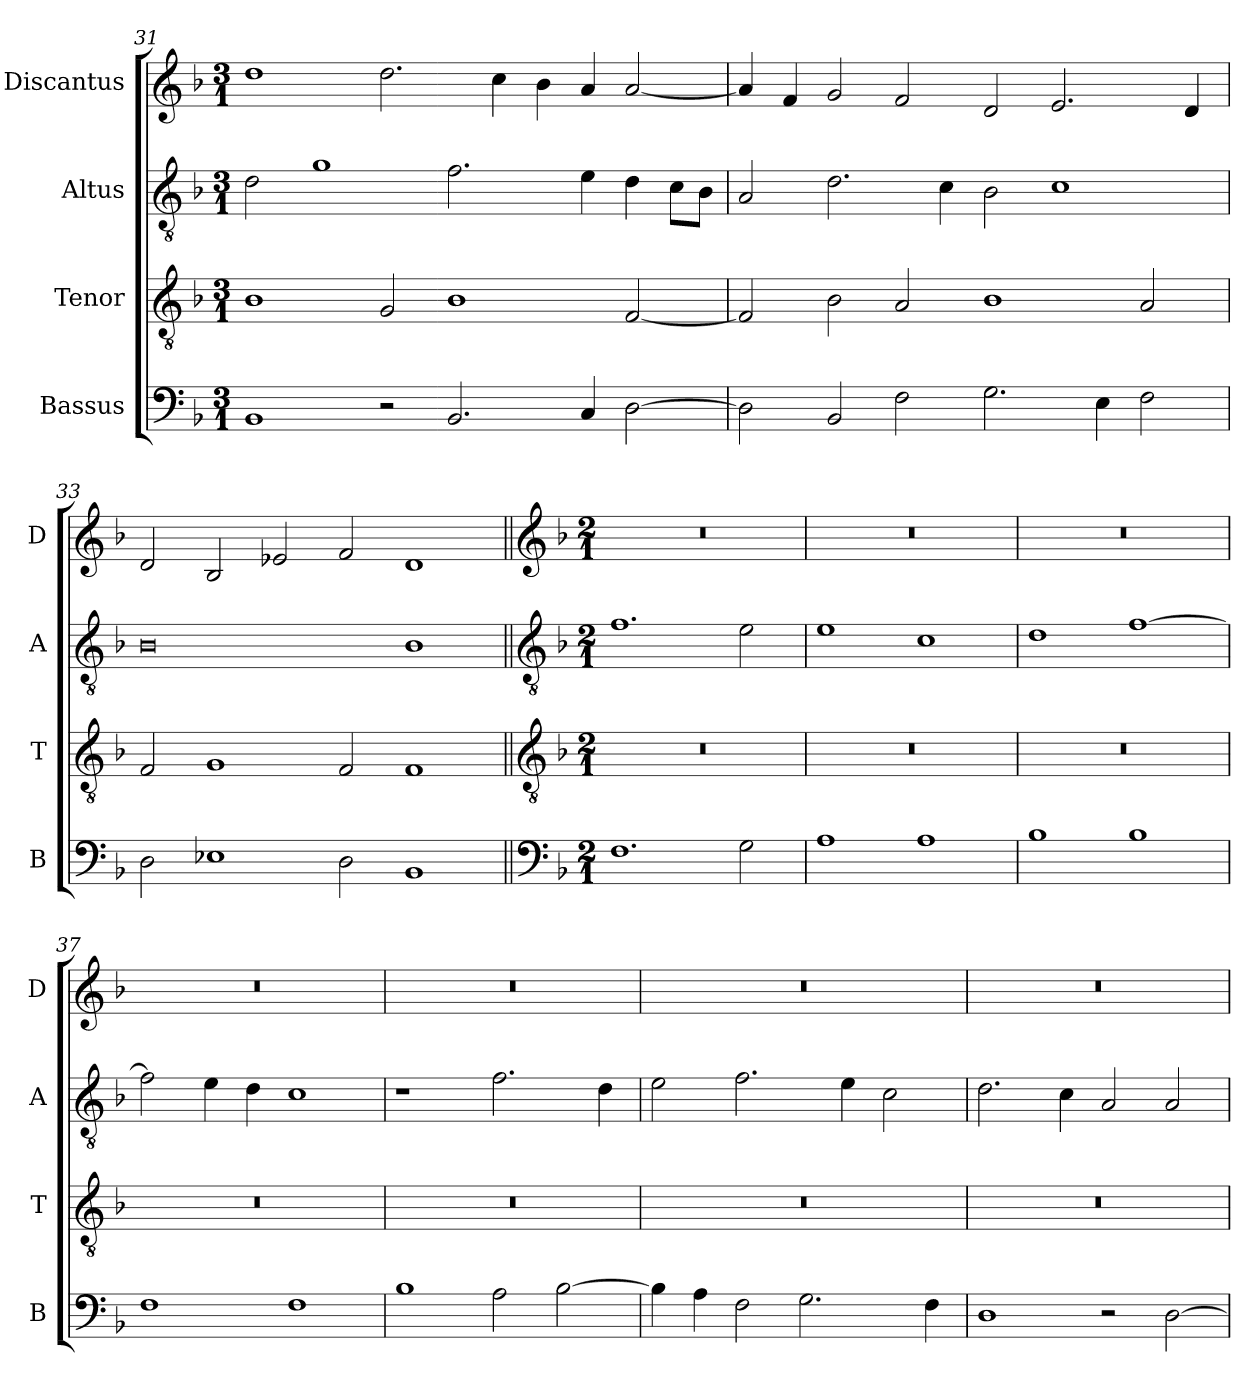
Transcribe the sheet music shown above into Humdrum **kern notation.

**kern	**kern	**kern	**kern
*part4	*part3	*part2	*part1
*staff4	*staff3	*staff2	*staff1
*I"Bassus	*I"Tenor	*I"Altus	*I"Discantus
*I'B	*I'T	*I'A	*I'D
*clefF4	*clefGv2	*clefGv2	*clefG2
*k[b-]	*k[b-]	*k[b-]	*k[b-]
*M3/1	*M3/1	*M3/1	*M3/1
=31	=31	=31	=31
1BB-	1B-	2d\	1dd
.	.	1g	.
2r	2G/	.	2.dd\
2.BB-/	1B-	2.f\	.
.	.	.	4cc\
.	.	.	4b-\
4C/	.	4e\	4a/
[2D\	[2F/	4d\	[2a/
.	.	8c\L	.
.	.	8B-\J	.
=32	=32	=32	=32
2D\]	2F/]	2A/	4a/]
.	.	.	4f/
2BB-/	2B-\	2.d\	2g/
2F\	2A/	.	2f/
.	.	4c\	.
2.G\	1B-	2B-\	2d/
.	.	1c	2.e/
4E\	.	.	.
2F\	2A/	.	.
.	.	.	4d/
=33	=33	=33	=33
2D\	2F/	0B-	2d/
1E-X	1G	.	2B-/
.	.	.	2e-X/
2D\	2F/	.	2f/
1BB-	1F	1B-	1d
!!LO:LB:g=z
=34||	=34||	=34||	=34||
*clefF4	*clefGv2	*clefGv2	*clefG2
*k[b-]	*k[b-]	*k[b-]	*k[b-]
*M2/1	*M2/1	*M2/1	*M2/1
1.F	0r	1.f	0r
2G\	.	2e\	.
=35	=35	=35	=35
1A	0r	1e	0r
1A	.	1c	.
=36	=36	=36	=36
1B-	0r	1d	0r
1B-	.	[1f	.
=37	=37	=37	=37
1F	0r	2f\]	0r
.	.	4e\	.
.	.	4d\	.
1F	.	1c	.
=38	=38	=38	=38
1B-	0r	1r	0r
2A\	.	2.f\	.
[2B-\	.	.	.
.	.	4d\	.
=39	=39	=39	=39
4B-\]	0r	2e\	0r
4A\	.	.	.
2F\	.	2.f\	.
2.G\	.	.	.
.	.	4e\	.
.	.	2c\	.
4F\	.	.	.
=40	=40	=40	=40
1D	0r	2.d\	0r
.	.	4c\	.
2r	.	2A/	.
[2D\	.	2A/	.
=	=	=	=
*-	*-	*-	*-
